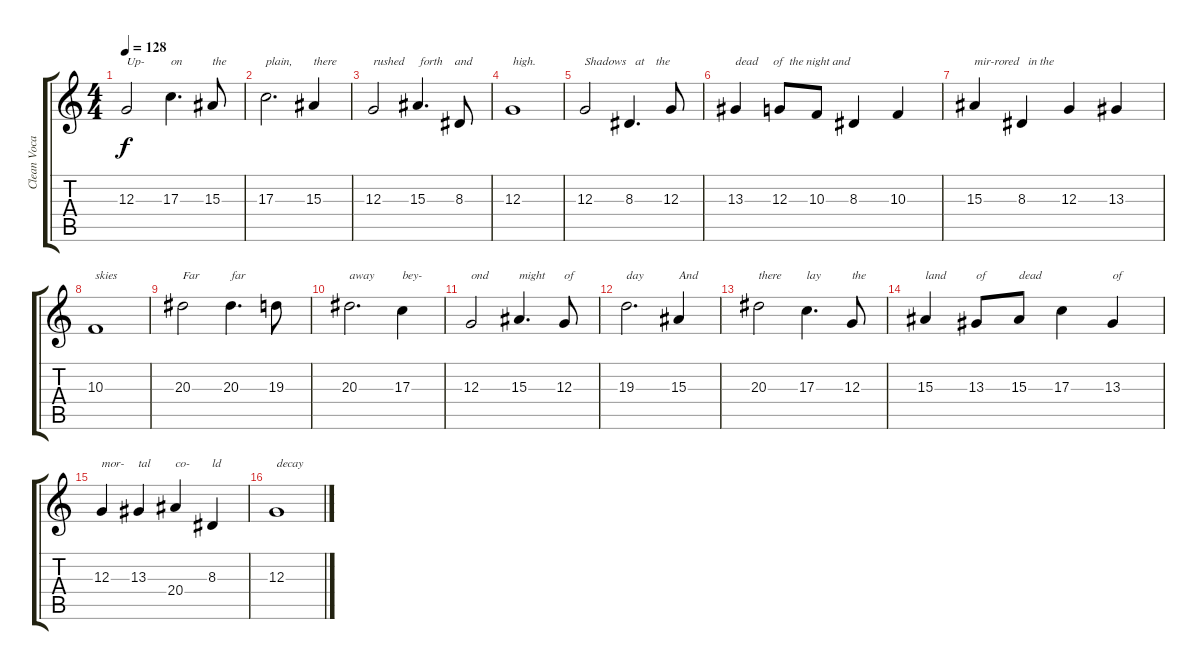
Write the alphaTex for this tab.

\track ("Clean Vocals" "Clean Voca") {instrument viola}
\staff {score tabs}
\tuning (E4 B3 G3 D3 A2 E2) {hide}
\ts (4 4)
\tempo 128
\clef g2
\ks c
12.3.2{txt "Up-" dy f} 17.3.4{d txt "on"} 15.3.8{txt "the"} |
17.3.2{d txt "plain,"} 15.3.4{txt "there"} |
12.3.2{txt "rushed     forth    and"} 15.3.4{d} 8.3.8 |
12.3.1{txt "high."} |
12.3.2{txt "Shadows   at    the"} 8.3.4{d} 12.3.8 |
13.3.4{txt "dead     of  the night and"} 12.3.8 10.3.8 8.3.4 10.3.4 |
15.3.4{txt "mir-rored   in the "} 8.3.4 12.3.4 13.3.4 |
10.3.1{txt "skies"} |
20.3.2{txt "Far"} 20.3.4{d txt "far"} 19.3.8 |
20.3.2{d txt "away"} 17.3.4{txt "bey-"} |
12.3.2{txt "ond"} 15.3.4{d txt "might"} 12.3.8{txt "of"} |
19.3.2{d txt "day"} 15.3.4{txt "And"} |
20.3.2{txt "there" volume 1} 17.3.4{d txt "lay"} 12.3.8{txt "the"} |
15.3.4{txt "land"} 13.3.8{txt "of"} 15.3.8{txt "dead"} 17.3.4 13.3.4{txt "of"} |
12.3.4{txt "mor-"} 13.3.4{txt "tal"} 20.4.4{txt "co-"} 8.3.4{txt "ld"} |
12.3.1{txt "decay"}
